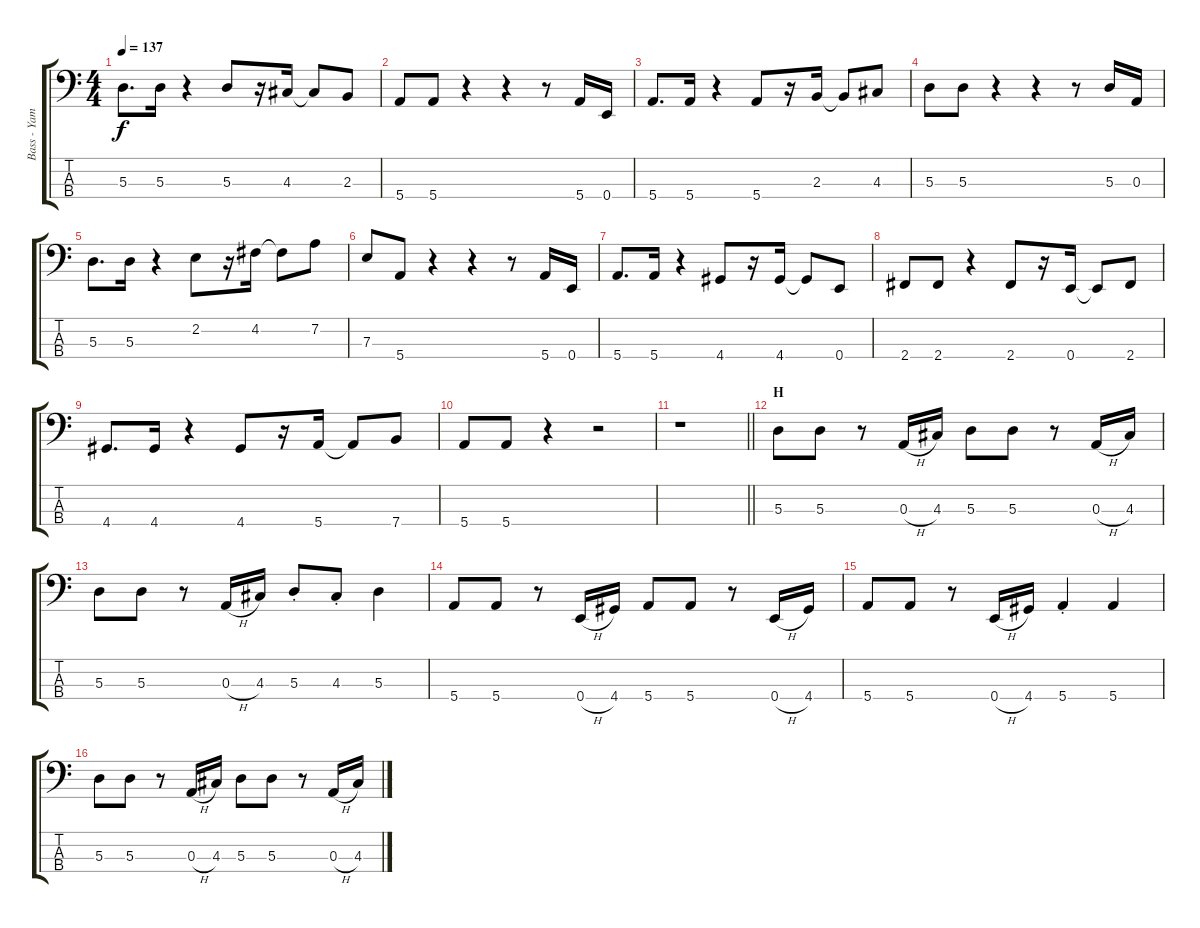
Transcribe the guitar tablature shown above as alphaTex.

\track ("Bass - Yamada" "Bass - Yam") {instrument electricbasspick}
\staff {score tabs}
\tuning (G2 D2 A1 E1) {hide}
\ts (4 4)
\tempo 137
\clef f4
\ks c
5.3.8{d dy f} 5.3.16 r.4 5.3.8 r.16 4.3.16 4.3{t}.8 2.3.8 |
5.4.8 5.4.8 r.4 r.4 r.8 5.4.16 0.4.16 |
5.4.8{d} 5.4.16 r.4 5.4.8 r.16 2.3.16 2.3{t}.8 4.3.8 |
5.3.8 5.3.8 r.4 r.4 r.8 5.3.16 0.3.16 |
5.3.8{d} 5.3.16 r.4 2.2.8 r.16 4.2.16 4.2{t}.8 7.2.8 |
7.3.8 5.4.8 r.4 r.4 r.8 5.4.16 0.4.16 |
5.4.8{d} 5.4.16 r.4 4.4.8 r.16 4.4.16 4.4{t}.8 0.4.8 |
2.4.8 2.4.8 r.4 2.4.8 r.16 0.4.16 0.4{t}.8 2.4.8 |
4.4.8{d} 4.4.16 r.4 4.4.8 r.16 5.4.16 5.4{t}.8 7.4.8 |
5.4.8 5.4.8 r.4 r.2 |
\barLineRight lightlight
r.1 |
\section ("" "H")
5.3.8 5.3.8 r.8 0.3{h}.16 4.3.16 5.3.8 5.3.8 r.8 0.3{h}.16 4.3.16 |
5.3.8 5.3.8 r.8 0.3{h}.16 4.3.16 5.3{st}.8 4.3{st}.8 5.3.4 |
5.4.8 5.4.8 r.8 0.4{h}.16 4.4.16 5.4.8 5.4.8 r.8 0.4{h}.16 4.4.16 |
5.4.8 5.4.8 r.8 0.4{h}.16 4.4.16 5.4{st}.4 5.4.4 |
5.3.8 5.3.8 r.8 0.3{h}.16 4.3.16 5.3.8 5.3.8 r.8 0.3{h}.16 4.3.16
